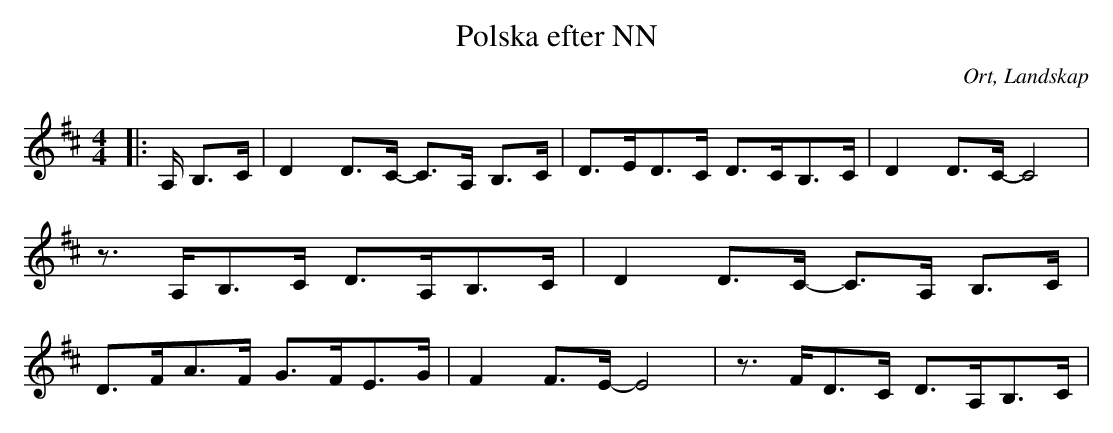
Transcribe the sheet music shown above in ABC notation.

X:1
T:Polska efter NN
O:Ort, Landskap
M:4/4
L:1/8
K:D
|: A,/ B,>C | D2 D>C - C>A, B,>C | D>ED>C D>CB,>C | D2 D>C - C4 | z>A,B,>C D>A,B,>C | D2 D>C - C>A, B,>C | D>FA>F G>FE>G | F2 F>E - E4 | z>FD>C D>A,B,>C |
 :|
